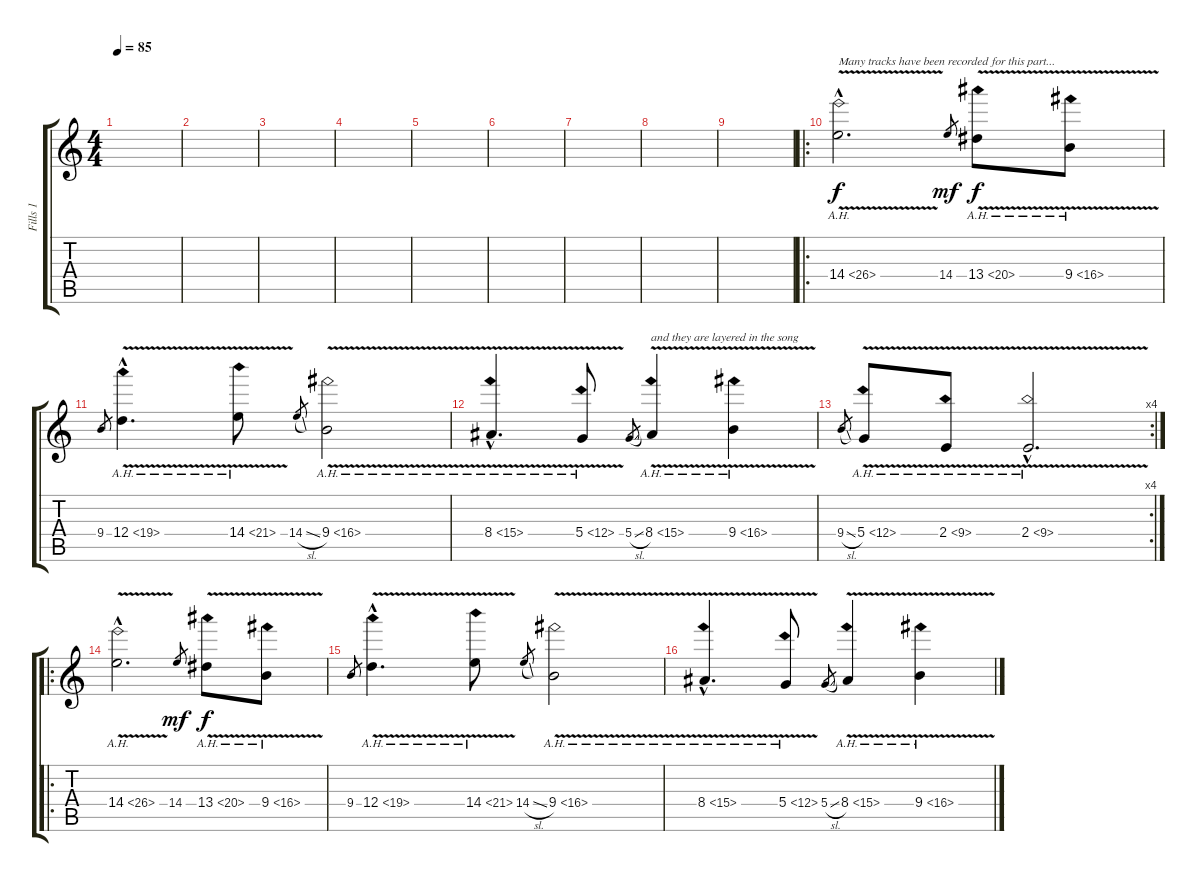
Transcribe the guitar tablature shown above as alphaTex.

\track ("Fills 1" "Fills 1") {instrument distortionguitar}
\staff {score tabs}
\tuning (E4 B3 G3 D3 A2 E2) {hide}
\ts (4 4)
\tempo 85
\clef g2
\ks c
|
|
|
|
|
|
|
|
|
\ro
14.4{ah 12 v hac}.2{d txt "Many tracks have been recorded for this part..." volume 10} 14.4.8{gr dy mf} 13.4{ah 7 v}.8{dy f} 9.4{ah 7 v}.8 |
9.4.8{gr} 12.4{ah 7 v hac}.4{d} 14.4{ah 7 v}.8 14.4{sl}.8{gr} 9.4{ah 7 v}.2 |
8.4{ah 7 v hac}.4{d} 5.4{ah 7 v}.8 5.4{sl}.8{gr} 8.4{ah 7 v}.4{txt "and they are layered in the song"} 9.4{ah 7 v}.4 |
\rc 4
9.4{sl}.8{gr} 5.4{ah 7 v}.8 2.4{ah 7 v}.8 2.4{ah 7 v hac}.2{d} |
\ro
14.4{ah 12 v hac}.2{d volume 10} 14.4.8{gr dy mf} 13.4{ah 7 v}.8{dy f} 9.4{ah 7 v}.8 |
9.4.8{gr} 12.4{ah 7 v hac}.4{d} 14.4{ah 7 v}.8 14.4{sl}.8{gr} 9.4{ah 7 v}.2 |
8.4{ah 7 v hac}.4{d} 5.4{ah 7 v}.8 5.4{sl}.8{gr} 8.4{ah 7 v}.4 9.4{ah 7 v}.4
